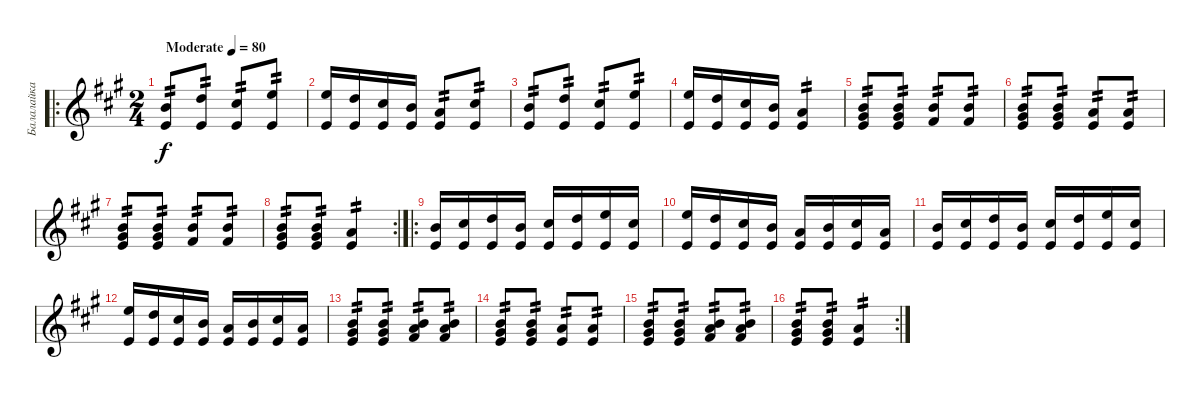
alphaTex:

\track ("Балалайка" "Балалайка") {instrument acousticguitarsteel}
\staff {score}
\tuning (A3 E3 E3 E3) {hide}
\ro
\ts (2 4)
\tempo (80 "Moderate")
\clef g2
\ks a
(2.1 0.2).8{tp 2 dy f instrument acousticguitarsteel} (5.1 0.2).8{tp 2} (4.1 0.2).8{tp 2} (7.1 0.2).8{tp 2} |
(7.1 0.2).16 (5.1 0.2).16 (4.1 0.2).16 (2.1 0.2).16 (0.1 0.2).8{tp 2} (4.1 0.2).8{tp 2} |
(2.1 0.2).8{tp 2} (5.1 0.2).8{tp 2} (4.1 0.2).8{tp 2} (7.1 0.2).8{tp 2} |
(7.1 0.2).16 (5.1 0.2).16 (4.1 0.2).16 (2.1 0.2).16 (0.1 0.2).4{tp 2} |
(2.1 4.2 0.3).8{tp 2} (2.1 4.2 0.3).8{tp 2} (2.1 2.2).8{tp 2} (2.1 2.2).8{tp 2} |
(2.1 4.2 0.3).8{tp 2} (2.1 4.2 0.3).8{tp 2} (0.1 0.2).8{tp 2} (0.1 0.2).8{tp 2} |
(2.1 4.2 0.3).8{tp 2} (2.1 4.2 0.3).8{tp 2} (2.1 2.2).8{tp 2} (2.1 2.2).8{tp 2} |
\rc 2
(2.1 4.2 0.3).8{tp 2} (2.1 4.2 0.3).8{tp 2} (0.1 0.2).4{tp 2} |
\ro
(2.1 0.2).16 (4.1 0.2).16 (5.1 0.2).16 (2.1 0.2).16 (4.1 0.2).16 (5.1 0.2).16 (7.1 0.2).16 (4.1 0.2).16 |
(7.1 0.2).16 (5.1 0.2).16 (4.1 0.2).16 (2.1 0.2).16 (0.1 0.2).16 (2.1 0.2).16 (4.1 0.2).16 (0.1 0.2).16 |
(2.1 0.2).16 (4.1 0.2).16 (5.1 0.2).16 (2.1 0.2).16 (4.1 0.2).16 (5.1 0.2).16 (7.1 0.2).16 (4.1 0.2).16 |
(7.1 0.2).16 (5.1 0.2).16 (4.1 0.2).16 (2.1 0.2).16 (0.1 0.2).16 (2.1 0.2).16 (4.1 0.2).16 (0.1 0.2).16 |
(2.1 4.2 0.3).8{tp 2} (2.1 4.2 0.3).8{tp 2} (2.1 5.2 2.3).8{tp 2} (2.1 5.2 2.3).8{tp 2} |
(2.1 4.2 0.3).8{tp 2} (2.1 4.2 0.3).8{tp 2} (0.1 0.2).8{tp 2} (0.1 0.2).8{tp 2} |
(2.1 4.2 0.3).8{tp 2} (2.1 4.2 0.3).8{tp 2} (2.1 5.2 2.3).8{tp 2} (2.1 5.2 2.3).8{tp 2} |
\rc 2
(2.1 4.2 0.3).8{tp 2} (2.1 4.2 0.3).8{tp 2} (0.1 0.2).4{tp 2}
